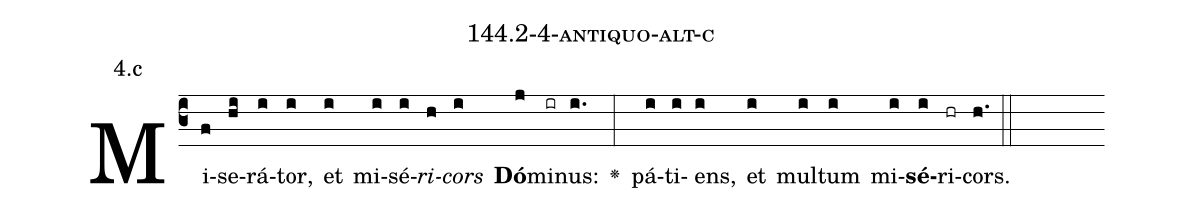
name: 144.2-4-antiquo-alt-c;
annotation: 4.c;
%%
(c3)Mi(f)se(hi)rá(i)tor,(i) et(i) mi(i)sé(i)<i>ri</i>(h)<i>cors</i>(i) <b>Dó</b>(j)mi(ir)nus:(i.) <v>\greheightstar</v>(:) pá(i)ti(i)ens,(i) et(i) mul(i)tum(i) mi(i)<b>sé</b>(i)ri(hr)cors.(h.) (::)


%E(i) u(i) o(i) u(i) a(i) e.(h.) (::)
